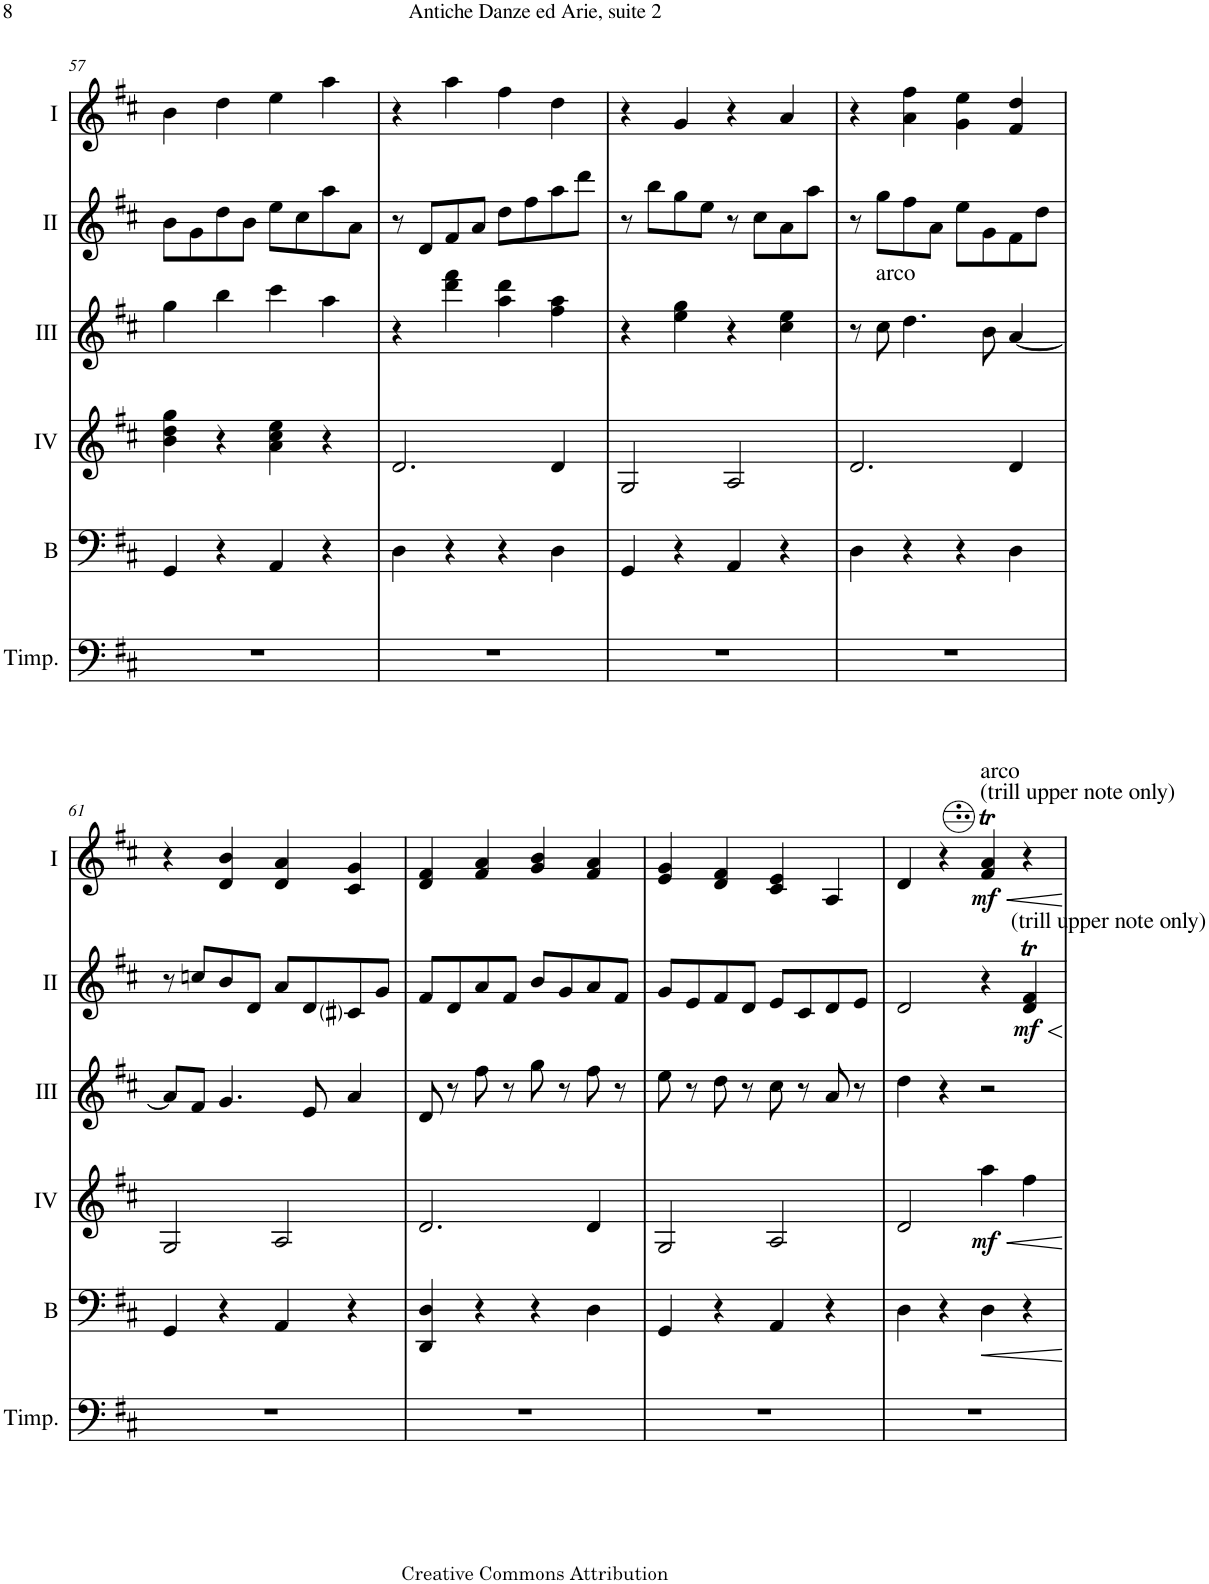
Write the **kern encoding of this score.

**kern	**kern	**kern	**dynam	**kern	**kern	**dynam	**kern	**dynam
*part6	*part5	*part4	*part4	*part3	*part2	*part2	*part1	*part1
*staff6	*staff5	*staff4	*staff4	*staff3	*staff2	*staff2	*staff1	*staff1
*I"Timpani	*I"Bass	*I"Acc. 4	*	*I"Acc. 3	*I"Acc. 2	*	*I"Acc. 1	*
*I'Timp.	*I'B	*	*	*	*	*	*	*
!!LO:PB:g=z
*clefF4	*clefF4	*clefG2	*	*clefG2	*clefG2	*	*clefG2	*
*	*Trd7c12	*Trd7c12	*	*Trd7c12	*	*	*	*
*k[f#c#]	*k[f#c#]	*k[f#c#]	*	*k[f#c#]	*k[f#c#]	*	*k[f#c#]	*
*M2/2	*M2/2	*M2/2	*	*M2/2	*M2/2	*	*M2/2	*
*met(c|)	*met(c|)	*met(c|)	*	*met(c|)	*met(c|)	*	*met(c|)	*
=57	=57	=57	=57	=57	=57	=57	=57	=57
1r	4GG/	4b\ 4dd\ 4gg\	.	4gg\	8b\L	.	4b\	.
.	.	.	.	.	8g\	.	.	.
.	4r	4r	.	4bb\	8dd\	.	4dd\	.
.	.	.	.	.	8b\J	.	.	.
.	4AA/	4a\ 4cc#\ 4ee\	.	4ccc#\	8ee\L	.	4ee\	.
.	.	.	.	.	8cc#\	.	.	.
.	4r	4r	.	4aa\	8aa\	.	4aa\	.
.	.	.	.	.	8a\J	.	.	.
=58	=58	=58	=58	=58	=58	=58	=58	=58
1r	4D\	2.d/	.	4r	8r	.	4r	.
.	.	.	.	.	8d/L	.	.	.
.	4r	.	.	4ddd\ 4fff#\	8f#/	.	4aa\	.
.	.	.	.	.	8a/J	.	.	.
.	4r	.	.	4aa\ 4ddd\	8dd\L	.	4ff#\	.
.	.	.	.	.	8ff#\	.	.	.
.	4D\	4d/	.	4ff#\ 4aa\	8aa\	.	4dd\	.
.	.	.	.	.	8ddd\J	.	.	.
=59	=59	=59	=59	=59	=59	=59	=59	=59
1r	4GG/	2G/	.	4r	8r	.	4r	.
.	.	.	.	.	8bb\L	.	.	.
.	4r	.	.	4ee\ 4gg\	8gg\	.	4g/	.
.	.	.	.	.	8ee\J	.	.	.
.	4AA/	2A/	.	4r	8r	.	4r	.
.	.	.	.	.	8cc#\L	.	.	.
.	4r	.	.	4cc#\ 4ee\	8a\	.	4a/	.
.	.	.	.	.	8aa\J	.	.	.
=60	=60	=60	=60	=60	=60	=60	=60	=60
1r	4D\	2.d/	.	8r	8r	.	4r	.
!	!	!	!	!LO:TX:a:t=arco	!	!	!	!
.	.	.	.	8cc#\	8gg\L	.	.	.
.	4r	.	.	4.dd\	8ff#\	.	4a\ 4ff#\	.
.	.	.	.	.	8a\J	.	.	.
.	4r	.	.	.	8ee\L	.	4g\ 4ee\	.
.	.	.	.	8b\	8g\	.	.	.
.	4D\	4d/	.	[4a/	8f#\	.	4f#/ 4dd/	.
.	.	.	.	.	8dd\J	.	.	.
!!LO:LB:g=z
=61	=61	=61	=61	=61	=61	=61	=61	=61
1r	4GG/	2G/	.	8a/L]	8r	.	4r	.
.	.	.	.	8f#/J	8ccn/L	.	.	.
.	4r	.	.	4.g/	8b/	.	4d/ 4b/	.
.	.	.	.	.	8d/J	.	.	.
.	4AA/	2A/	.	.	8a/L	.	4d/ 4a/	.
.	.	.	.	8e/	8d/	.	.	.
.	4r	.	.	4a/	8c#i/	.	4c#/ 4g/	.
.	.	.	.	.	8g/J	.	.	.
=62	=62	=62	=62	=62	=62	=62	=62	=62
1r	4DD/ 4D/	2.d/	.	8d/	8f#/L	.	4d/ 4f#/	.
.	.	.	.	8r	8d/	.	.	.
.	4r	.	.	8ff#\	8a/	.	4f#/ 4a/	.
.	.	.	.	8r	8f#/J	.	.	.
.	4r	.	.	8gg\	8b/L	.	4g/ 4b/	.
.	.	.	.	8r	8g/	.	.	.
.	4D\	4d/	.	8ff#\	8a/	.	4f#/ 4a/	.
.	.	.	.	8r	8f#/J	.	.	.
=63	=63	=63	=63	=63	=63	=63	=63	=63
1r	4GG/	2G/	.	8ee\	8g/L	.	4e/ 4g/	.
.	.	.	.	8r	8e/	.	.	.
.	4r	.	.	8dd\	8f#/	.	4d/ 4f#/	.
.	.	.	.	8r	8d/J	.	.	.
.	4AA/	2A/	.	8cc#\	8e/L	.	4c#/ 4e/	.
.	.	.	.	8r	8c#/	.	.	.
.	4r	.	.	8a/	8d/	.	4A/	.
.	.	.	.	8r	8e/J	.	.	.
=64	=64	=64	=64	=64	=64	=64	=64	=64
1r	4D\	2d/	.	4dd\	2d/	.	4d/	.
.	4r	.	.	4r	.	.	4r	.
!	!	!	!	!	!	!	!LO:TX:a:t=(trill upper note only)	!
!	!	!	!	!	!	!	!LO:TX:a:t=arco	!
!	!	!	!LO:DY:b	!	!	!	!	!LO:DY:b
.	4D\	4aa\	mf	2r	4r	.	4f#/T 4a/T	mf
!	!	!	!	!	!LO:TX:a:t=(trill upper note only)	!	!	!
!	!	!	!	!	!	!LO:DY:b	!	!
.	4r	4ff#\	.	.	4d/T 4f#/T	mf	4r	.
=	=	=	=	=	=	=	=	=
*-	*-	*-	*-	*-	*-	*-	*-	*-
